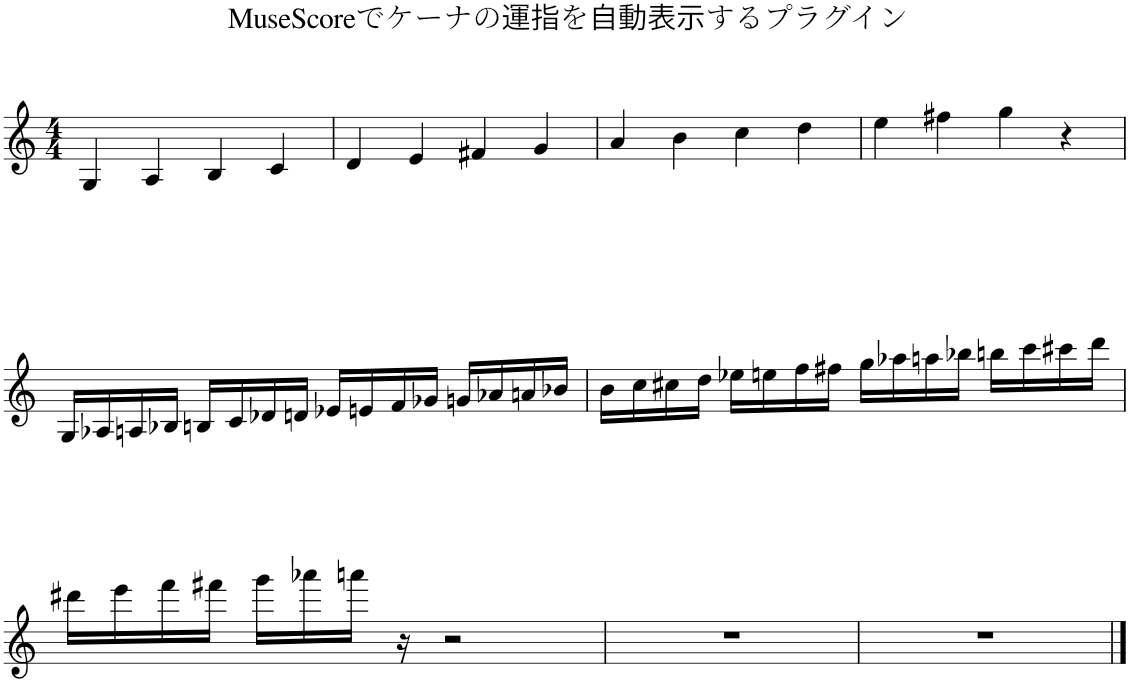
**kern
*part1
*staff1
*I"Voice
*clefG2
*k[]
*M4/4
=1
4G/
4A/
4B/
4c/
=2
4d/
4e/
4f#X/
4g/
=3
4a/
4b\
4cc\
4dd\
=4
4ee\
4ff#X\
4gg\
4r
!!LO:LB:g=z
=5
16G/LL
16A-X/
16An/
16B-X/JJ
16Bn/LL
16c/
16d-X/
16dn/JJ
16e-X/LL
16en/
16f/
16g-X/JJ
16gn/LL
16a-X/
16an/
16b-X/JJ
=6
16b\LL
16cc\
16cc#X\
16dd\JJ
16ee-X\LL
16een\
16ff\
16ff#X\JJ
16gg\LL
16aa-X\
16aan\
16bb-X\JJ
16bbn\LL
16ccc\
16ccc#X\
16ddd\JJ
!!LO:LB:g=z
=7
16ddd#X\LL
16eee\
16fff\
16fff#X\JJ
16ggg\LL
16aaa-X\
16aaan\JJ
16r
2r
=8
1r
=9
1r
==
*-
